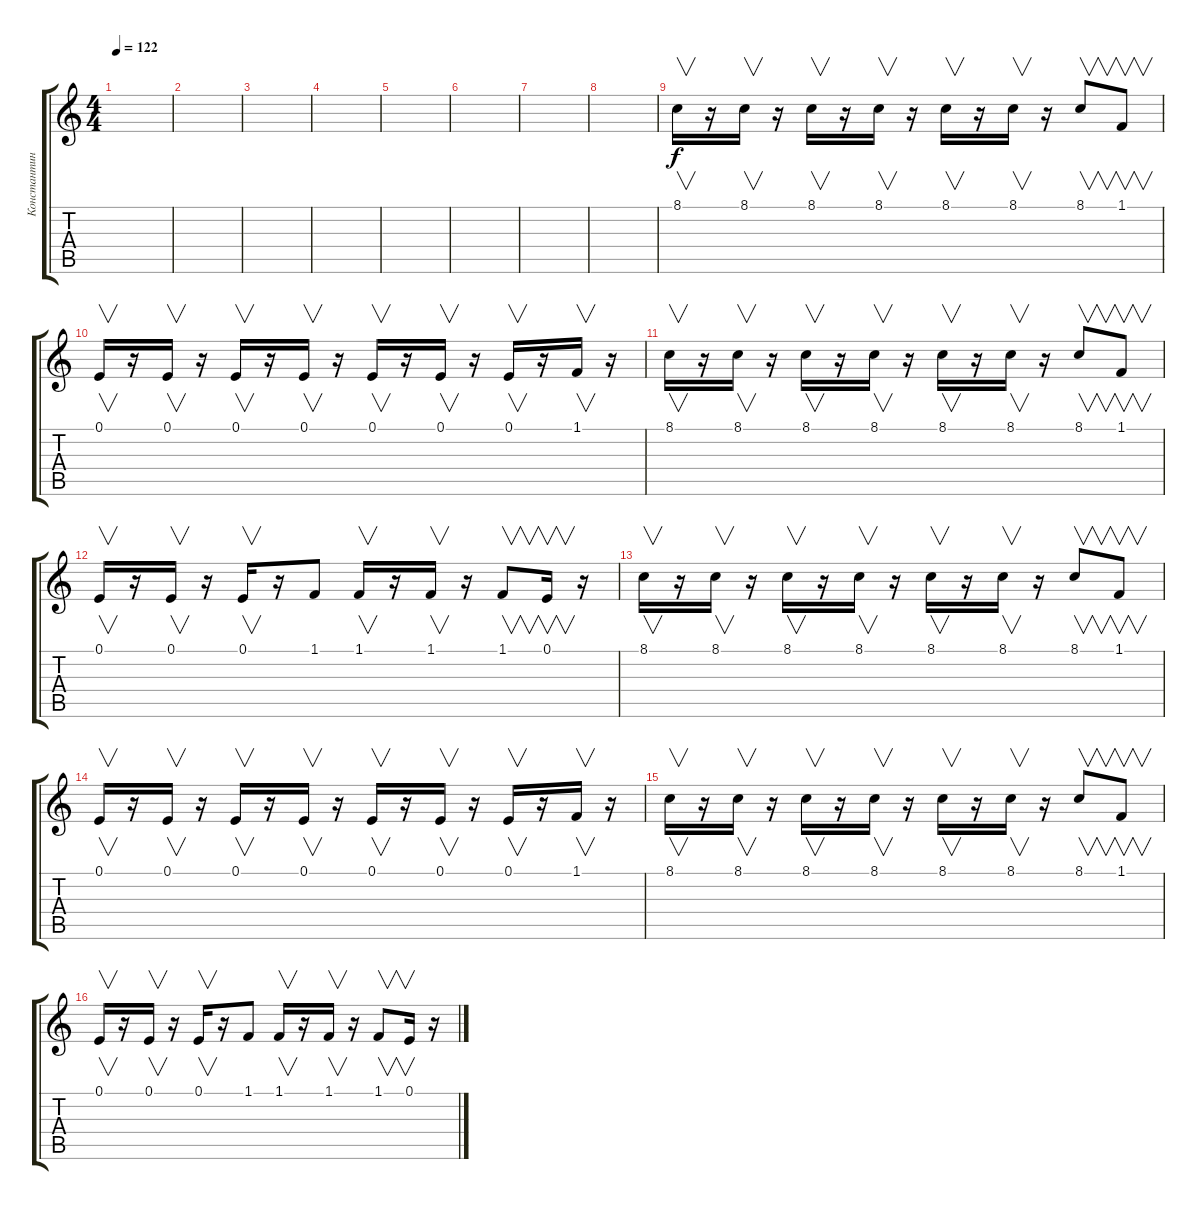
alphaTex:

\track ("Константин Бекрев" "Константин") {instrument lead1square}
\staff {score tabs}
\tuning (E4 B3 G3 D3 A2 E2) {hide}
\ts (4 4)
\tempo 122
\clef g2
\ks c
|
|
|
|
|
|
|
|
8.1.16{v} r.16 8.1.16{v} r.16 8.1.16{v} r.16 8.1.16{v} r.16 8.1.16{v} r.16 8.1.16{v} r.16 8.1.8{v} 1.1.8{v} |
0.1.16{v} r.16 0.1.16{v} r.16 0.1.16{v} r.16 0.1.16{v} r.16 0.1.16{v} r.16 0.1.16{v} r.16 0.1.16{v} r.16 1.1.16{v} r.16 |
8.1.16{v} r.16 8.1.16{v} r.16 8.1.16{v} r.16 8.1.16{v} r.16 8.1.16{v} r.16 8.1.16{v} r.16 8.1.8{v} 1.1.8{v} |
0.1.16{v} r.16 0.1.16{v} r.16 0.1.16{v} r.16 1.1.8 1.1.16{v} r.16 1.1.16{v} r.16 1.1.8{v} 0.1.16{v} r.16 |
8.1.16{v} r.16 8.1.16{v} r.16 8.1.16{v} r.16 8.1.16{v} r.16 8.1.16{v} r.16 8.1.16{v} r.16 8.1.8{v} 1.1.8{v} |
0.1.16{v} r.16 0.1.16{v} r.16 0.1.16{v} r.16 0.1.16{v} r.16 0.1.16{v} r.16 0.1.16{v} r.16 0.1.16{v} r.16 1.1.16{v} r.16 |
8.1.16{v} r.16 8.1.16{v} r.16 8.1.16{v} r.16 8.1.16{v} r.16 8.1.16{v} r.16 8.1.16{v} r.16 8.1.8{v} 1.1.8{v} |
0.1.16{v} r.16 0.1.16{v} r.16 0.1.16{v} r.16 1.1.8 1.1.16{v} r.16 1.1.16{v} r.16 1.1.8{v} 0.1.16{v} r.16
